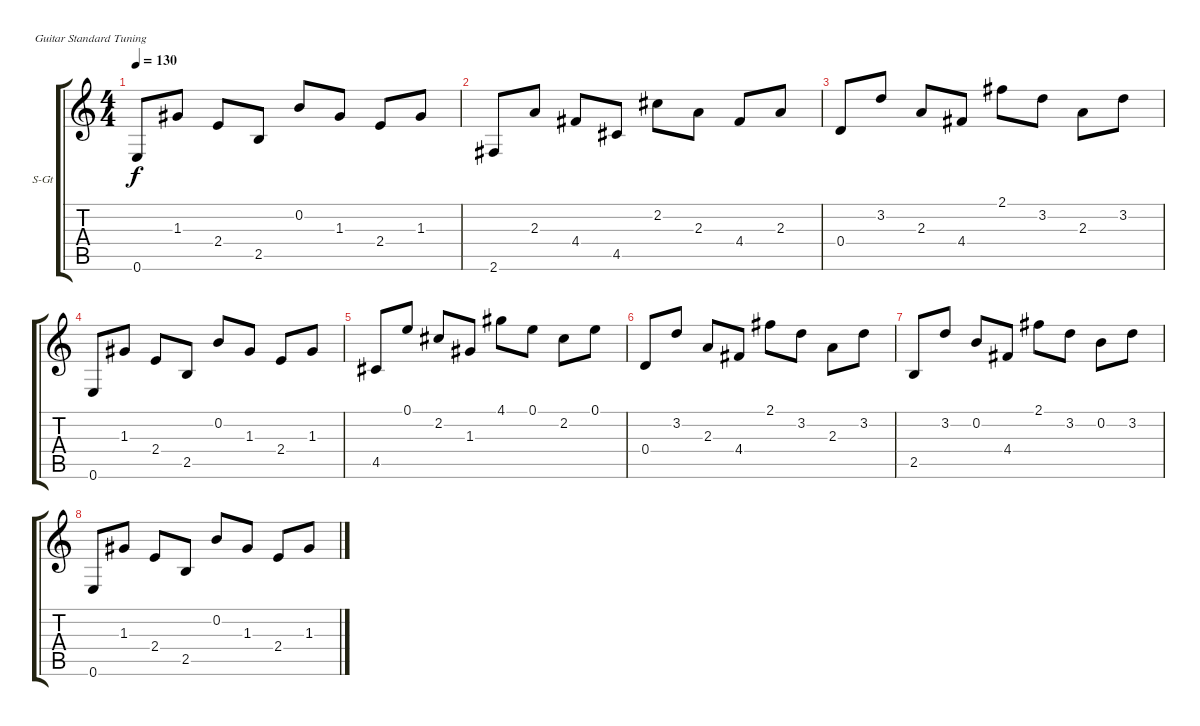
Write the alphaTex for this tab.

\bracketExtendMode groupsimilarinstruments
\firstSystemTrackNameOrientation horizontal
\otherSystemsTrackNameOrientation horizontal
\track ("Guitar - Uriy Melisov" "S-Gt") {instrument acousticguitarsteel}
\staff {score tabs}
\tuning (E4 B3 G3 D3 A2 E2)
\ts (4 4)
\tempo 130
\clef g2
\ks c
0.6.8{dy f} 1.3.8 2.4.8 2.5.8 0.2.8 1.3.8 2.4.8 1.3.8 |
2.6.8 2.3.8 4.4.8 4.5.8 2.2.8 2.3.8 4.4.8 2.3.8 |
0.4.8 3.2.8 2.3.8 4.4.8 2.1.8 3.2.8 2.3.8 3.2.8 |
0.6.8 1.3.8 2.4.8 2.5.8 0.2.8 1.3.8 2.4.8 1.3.8 |
4.5.8 0.1.8 2.2.8 1.3.8 4.1.8 0.1.8 2.2.8 0.1.8 |
0.4.8 3.2.8 2.3.8 4.4.8 2.1.8 3.2.8 2.3.8 3.2.8 |
2.5.8 3.2.8 0.2.8 4.4.8 2.1.8 3.2.8 0.2.8 3.2.8 |
0.6.8 1.3.8 2.4.8 2.5.8 0.2.8 1.3.8 2.4.8 1.3.8
